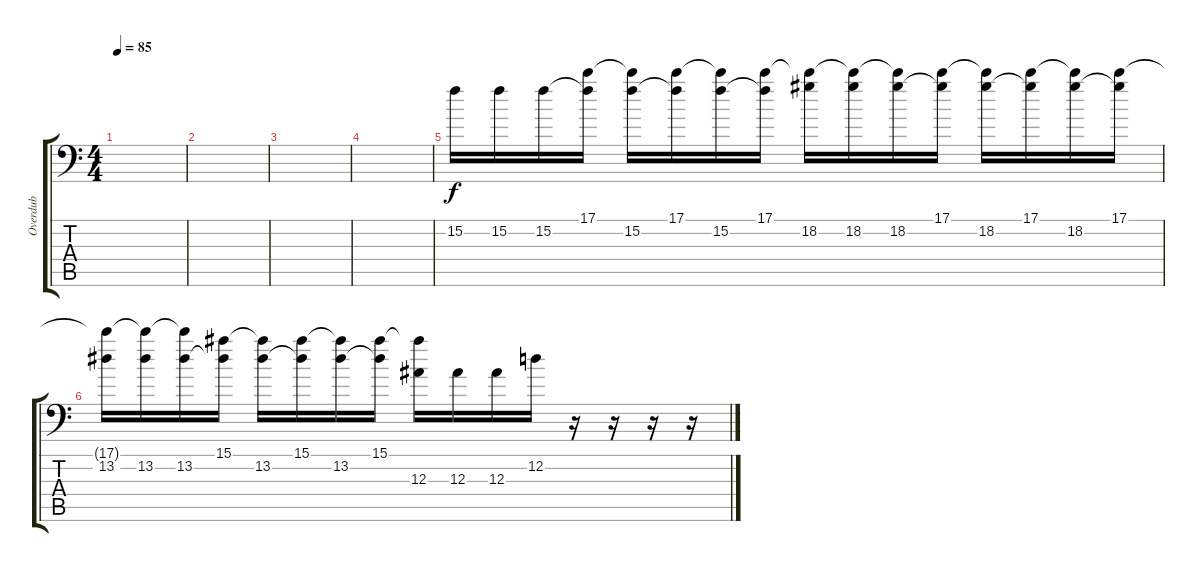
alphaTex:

\track ("Overdub" "Overdub") {instrument distortionguitar}
\staff {score tabs}
\tuning (G3 D3 Bb2 F2 C2 F1) {hide}
\ts (4 4)
\tempo 85
\clef f4
\ks c
|
|
|
|
15.2.16 15.2.16 15.2.16 (17.1 15.2{t}).16 (17.1{t} 15.2).16 (17.1 15.2{t}).16 (17.1{t} 15.2).16 (17.1 15.2{t}).16 (17.1{t} 18.2).16 (17.1{t} 18.2).16 (17.1{t} 18.2).16 (17.1 18.2{t}).16 (17.1{t} 18.2).16 (17.1 18.2{t}).16 (17.1{t} 18.2).16 (17.1 18.2{t}).16 |
(17.1{t} 13.2).16 (17.1{t} 13.2).16 (17.1{t} 13.2).16 (15.1 13.2{t}).16 (15.1{t} 13.2).16 (15.1 13.2{t}).16 (15.1{t} 13.2).16 (15.1 13.2{t}).16 (15.1{t} 12.3).16 12.3.16 12.3.16 12.2.16 r.16 r.16 r.16 r.16
